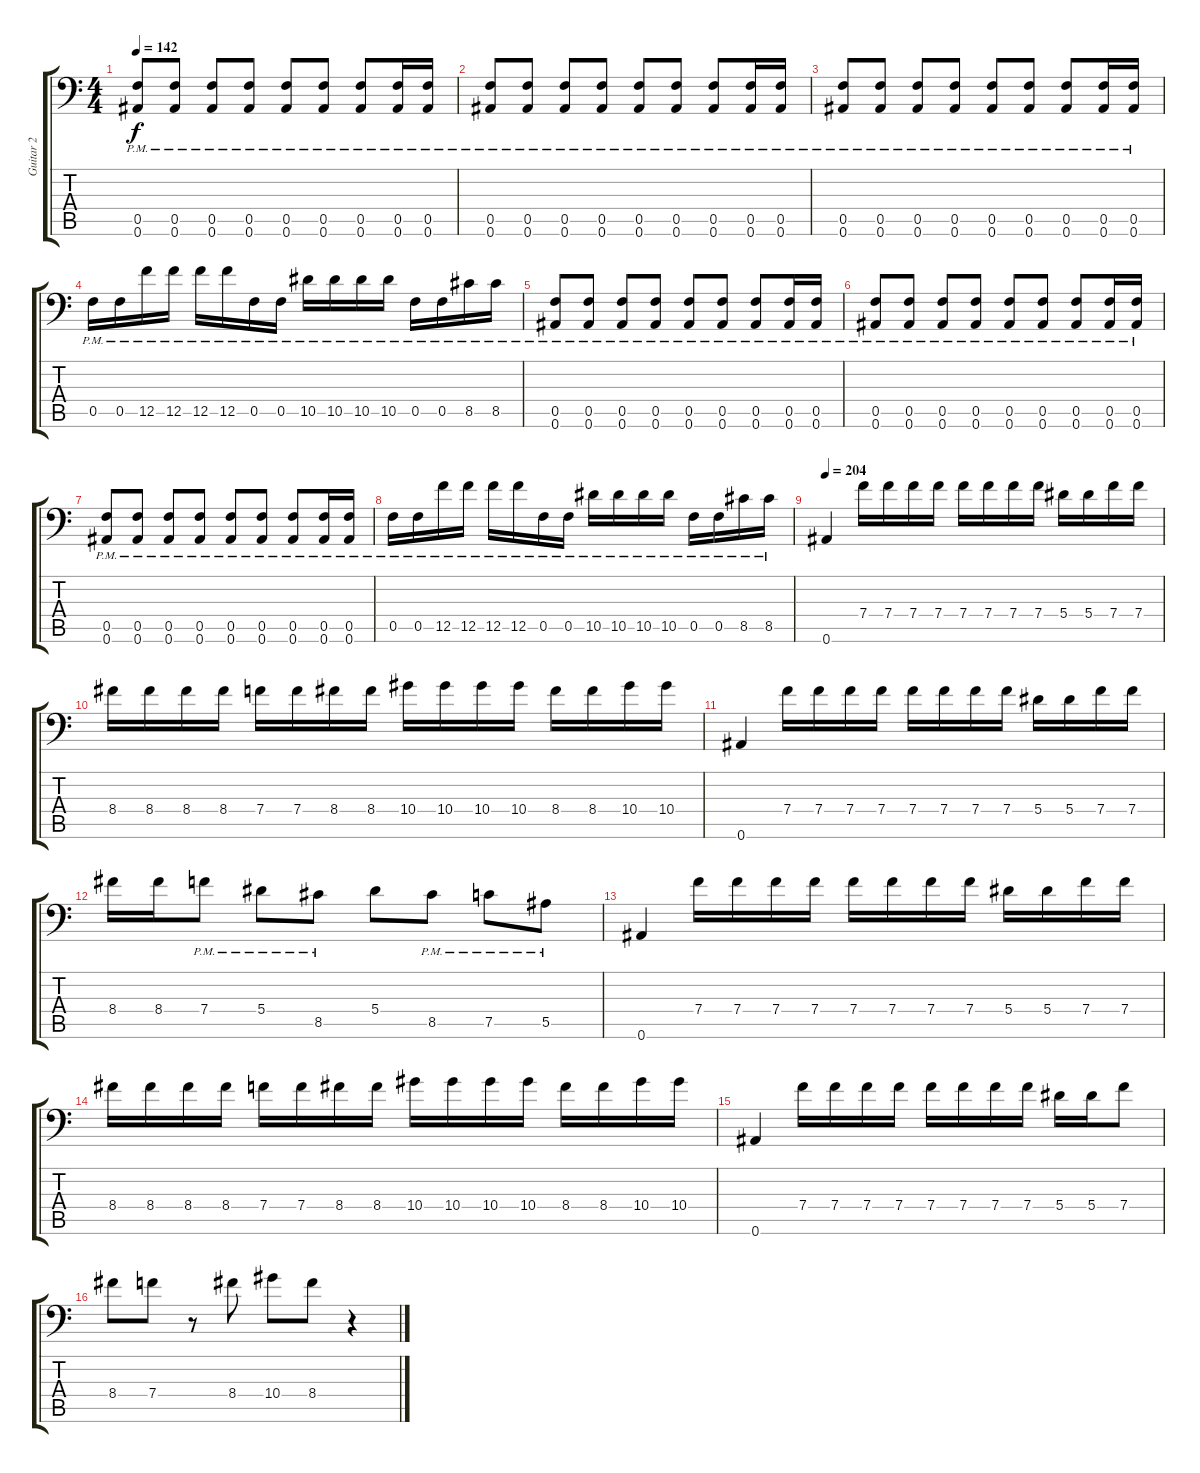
\track ("Guitar 2" "Guitar 2") {instrument distortionguitar}
\staff {score tabs}
\tuning (C4 G3 Eb3 Bb2 F2 Bb1) {hide}
\ts (4 4)
\tempo 142
\clef f4
\ks c
(0.5{pm} 0.6{pm}).8{dy f} (0.5{pm} 0.6{pm}).8 (0.5{pm} 0.6{pm}).8 (0.5{pm} 0.6{pm}).8 (0.5{pm} 0.6{pm}).8 (0.5{pm} 0.6{pm}).8 (0.5{pm} 0.6{pm}).8 (0.5{pm} 0.6{pm}).16 (0.5{pm} 0.6{pm}).16 |
(0.5{pm} 0.6{pm}).8 (0.5{pm} 0.6{pm}).8 (0.5{pm} 0.6{pm}).8 (0.5{pm} 0.6{pm}).8 (0.5{pm} 0.6{pm}).8 (0.5{pm} 0.6{pm}).8 (0.5{pm} 0.6{pm}).8 (0.5{pm} 0.6{pm}).16 (0.5{pm} 0.6{pm}).16 |
(0.5{pm} 0.6{pm}).8 (0.5{pm} 0.6{pm}).8 (0.5{pm} 0.6{pm}).8 (0.5{pm} 0.6{pm}).8 (0.5{pm} 0.6{pm}).8 (0.5{pm} 0.6{pm}).8 (0.5{pm} 0.6{pm}).8 (0.5{pm} 0.6{pm}).16 (0.5{pm} 0.6{pm}).16 |
0.5{pm}.16 0.5{pm}.16 12.5{pm}.16 12.5{pm}.16 12.5{pm}.16 12.5{pm}.16 0.5{pm}.16 0.5{pm}.16 10.5{pm}.16 10.5{pm}.16 10.5{pm}.16 10.5{pm}.16 0.5{pm}.16 0.5{pm}.16 8.5{pm}.16 8.5{pm}.16 |
(0.5{pm} 0.6{pm}).8 (0.5{pm} 0.6{pm}).8 (0.5{pm} 0.6{pm}).8 (0.5{pm} 0.6{pm}).8 (0.5{pm} 0.6{pm}).8 (0.5{pm} 0.6{pm}).8 (0.5{pm} 0.6{pm}).8 (0.5{pm} 0.6{pm}).16 (0.5{pm} 0.6{pm}).16 |
(0.5{pm} 0.6{pm}).8 (0.5{pm} 0.6{pm}).8 (0.5{pm} 0.6{pm}).8 (0.5{pm} 0.6{pm}).8 (0.5{pm} 0.6{pm}).8 (0.5{pm} 0.6{pm}).8 (0.5{pm} 0.6{pm}).8 (0.5{pm} 0.6{pm}).16 (0.5{pm} 0.6{pm}).16 |
(0.5{pm} 0.6{pm}).8 (0.5{pm} 0.6{pm}).8 (0.5{pm} 0.6{pm}).8 (0.5{pm} 0.6{pm}).8 (0.5{pm} 0.6{pm}).8 (0.5{pm} 0.6{pm}).8 (0.5{pm} 0.6{pm}).8 (0.5{pm} 0.6{pm}).16 (0.5{pm} 0.6{pm}).16 |
0.5{pm}.16 0.5{pm}.16 12.5{pm}.16 12.5{pm}.16 12.5{pm}.16 12.5{pm}.16 0.5{pm}.16 0.5{pm}.16 10.5{pm}.16 10.5{pm}.16 10.5{pm}.16 10.5{pm}.16 0.5{pm}.16 0.5{pm}.16 8.5{pm}.16 8.5{pm}.16 |
\tempo 204
0.6.4 7.4.16 7.4.16 7.4.16 7.4.16 7.4.16 7.4.16 7.4.16 7.4.16 5.4.16 5.4.16 7.4.16 7.4.16 |
8.4.16 8.4.16 8.4.16 8.4.16 7.4.16 7.4.16 8.4.16 8.4.16 10.4.16 10.4.16 10.4.16 10.4.16 8.4.16 8.4.16 10.4.16 10.4.16 |
0.6.4 7.4.16 7.4.16 7.4.16 7.4.16 7.4.16 7.4.16 7.4.16 7.4.16 5.4.16 5.4.16 7.4.16 7.4.16 |
8.4.16 8.4.16 7.4{pm}.8 5.4{pm}.8 8.5{pm}.8 5.4.8 8.5{pm}.8 7.5{pm}.8 5.5{pm}.8 |
0.6.4 7.4.16 7.4.16 7.4.16 7.4.16 7.4.16 7.4.16 7.4.16 7.4.16 5.4.16 5.4.16 7.4.16 7.4.16 |
8.4.16 8.4.16 8.4.16 8.4.16 7.4.16 7.4.16 8.4.16 8.4.16 10.4.16 10.4.16 10.4.16 10.4.16 8.4.16 8.4.16 10.4.16 10.4.16 |
0.6.4 7.4.16 7.4.16 7.4.16 7.4.16 7.4.16 7.4.16 7.4.16 7.4.16 5.4.16 5.4.16 7.4.8 |
8.4.8 7.4.8 r.8 8.4.8 10.4.8 8.4.8 r.4
